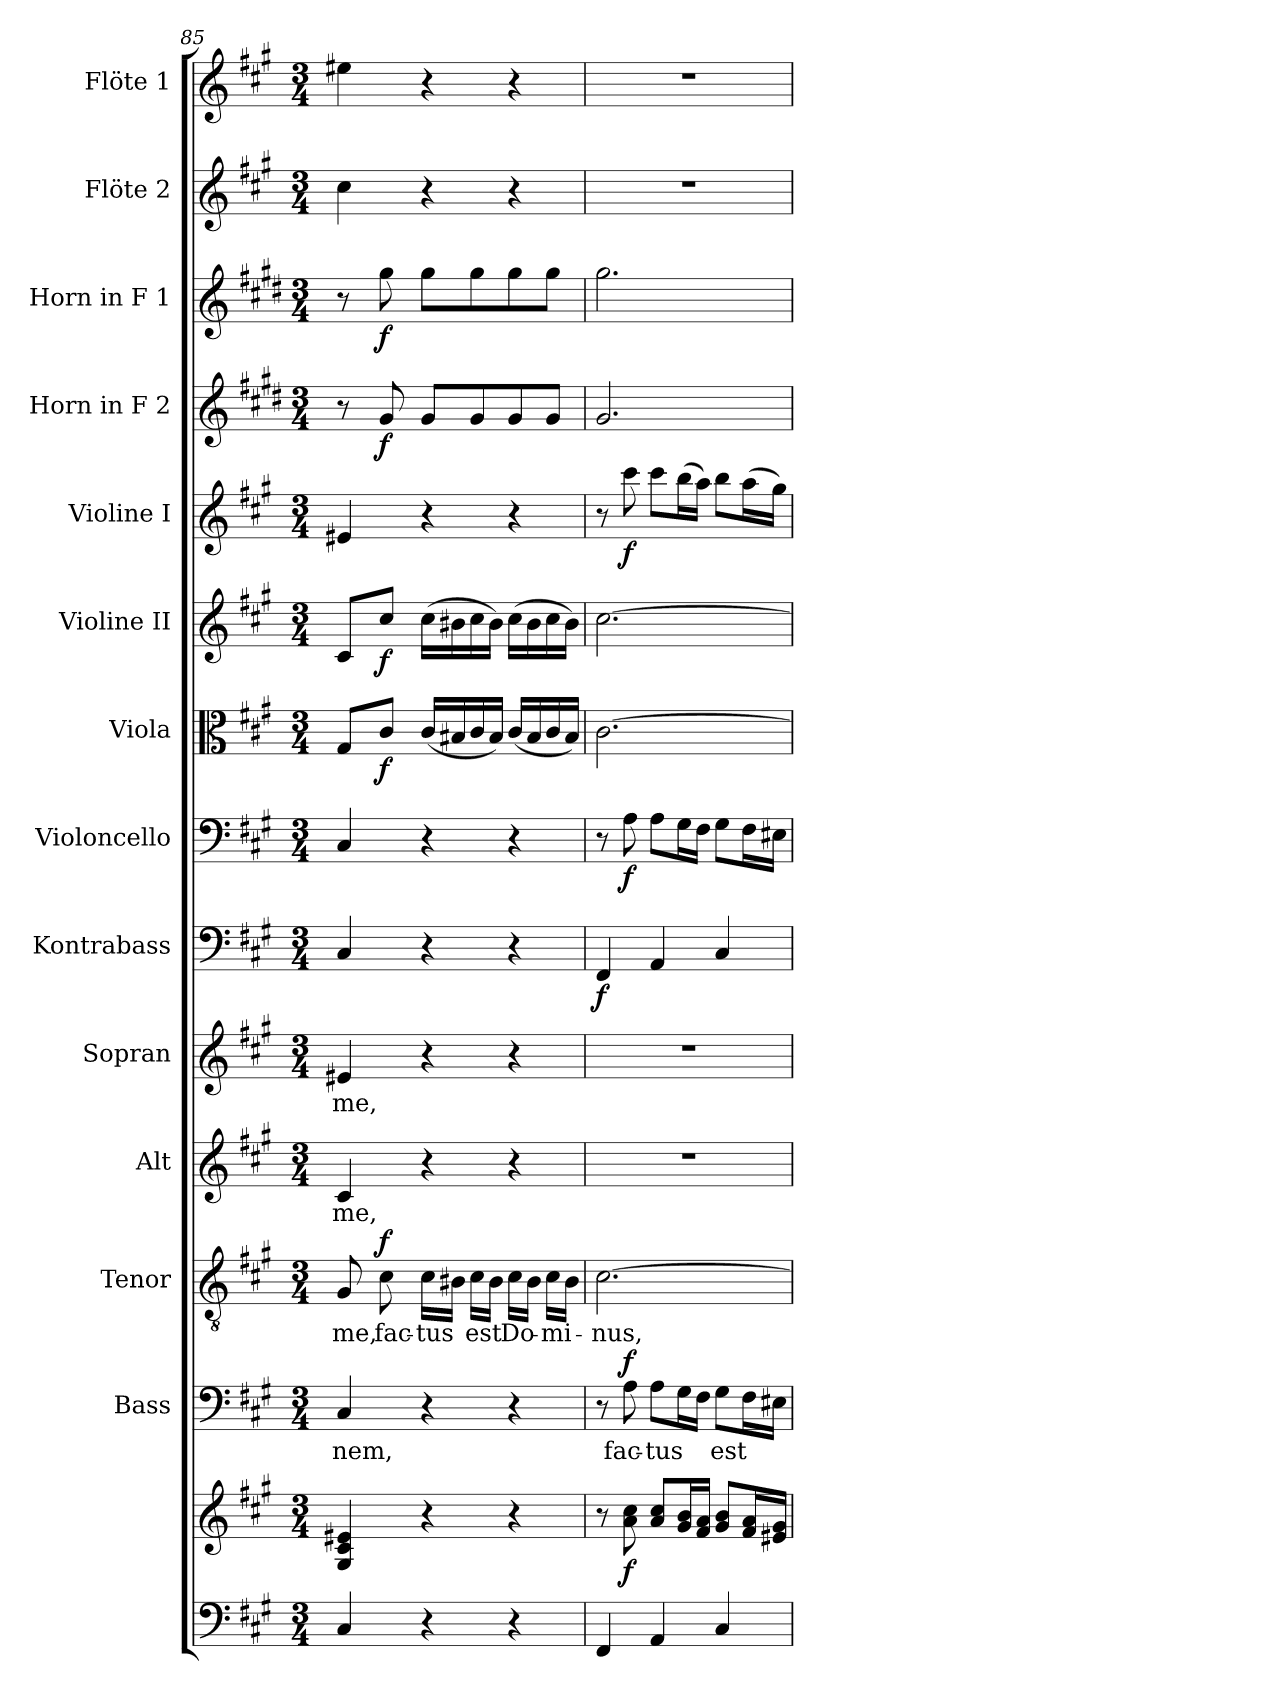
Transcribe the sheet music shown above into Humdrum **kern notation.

**kern	**kern	**dynam	**kern	**text	**dynam	**kern	**text	**dynam	**kern	**text	**kern	**text	**kern	**dynam	**kern	**dynam	**kern	**dynam	**kern	**dynam	**kern	**dynam	**kern	**dynam	**kern	**dynam	**kern	**kern
*part14	*part14	*part14	*part13	*part13	*part13	*part12	*part12	*part12	*part11	*part11	*part10	*part10	*part9	*part9	*part8	*part8	*part7	*part7	*part6	*part6	*part5	*part5	*part4	*part4	*part3	*part3	*part2	*part1
*staff15	*staff14	*staff14/15	*staff13	*staff13	*staff13	*staff12	*staff12	*staff12	*staff11	*staff11	*staff10	*staff10	*staff9	*staff9	*staff8	*staff8	*staff7	*staff7	*staff6	*staff6	*staff5	*staff5	*staff4	*staff4	*staff3	*staff3	*staff2	*staff1
*	*	*	*I"Bass	*	*	*I"Tenor	*	*	*I"Alt	*	*I"Sopran	*	*I"Kontrabass	*	*I"Violoncello	*	*I"Viola	*	*I"Violine II	*	*I"Violine I	*	*I"Horn in F 2	*	*I"Horn in F 1	*	*I"Flöte 2	*I"Flöte 1
*	*	*	*I'B.	*	*	*I'T.	*	*	*I'A.	*	*I'S.	*	*I'Kb.	*	*I'Vc.	*	*I'Vla.	*	*I'Vl. II	*	*I'Vl. I	*	*	*	*	*	*I'Fl. 2	*I'Fl. 1
*clefF4	*clefG2	*	*clefF4	*	*	*clefGv2	*	*	*clefG2	*	*clefG2	*	*clefF4	*	*clefF4	*	*clefC3	*	*clefG2	*	*clefG2	*	*clefG2	*	*clefG2	*	*clefG2	*clefG2
*	*	*	*	*	*	*	*	*	*	*	*	*	*ITrd7c12	*	*	*	*	*	*	*	*	*	*ITrd4c7	*	*ITrd4c7	*	*	*
*k[f#c#g#]	*k[f#c#g#]	*	*k[f#c#g#]	*	*	*k[f#c#g#]	*	*	*k[f#c#g#]	*	*k[f#c#g#]	*	*k[f#c#g#]	*	*k[f#c#g#]	*	*k[f#c#g#]	*	*k[f#c#g#]	*	*k[f#c#g#]	*	*k[f#c#g#]	*	*k[f#c#g#]	*	*k[f#c#g#]	*k[f#c#g#]
*A:	*A:	*	*A:	*	*	*A:	*	*	*A:	*	*A:	*	*A:	*	*A:	*	*A:	*	*A:	*	*A:	*	*A:	*	*A:	*	*A:	*A:
*M3/4	*M3/4	*	*M3/4	*	*	*M3/4	*	*	*M3/4	*	*M3/4	*	*M3/4	*	*M3/4	*	*M3/4	*	*M3/4	*	*M3/4	*	*M3/4	*	*M3/4	*	*M3/4	*M3/4
=85	=85	=85	=85	=85	=85	=85	=85	=85	=85	=85	=85	=85	=85	=85	=85	=85	=85	=85	=85	=85	=85	=85	=85	=85	=85	=85	=85	=85
!	!	!	!	!LO:LY:b	!	!	!LO:LY:b	!	!	!LO:LY:b	!	!LO:LY:b	!	!	!	!	!	!	!	!	!	!	!	!	!	!	!	!
4C#/	4G#/ 4c#/ 4e#X/	.	4C#/	-nem,	.	8G#/	me,	.	4c#/	me,	4e#X/	me,	4CC#/	.	4C#/	.	8G#/L	.	8c#/L	.	4e#X/	.	8r	.	8r	.	4cc#\	4ee#X\
!	!	!	!	!	!	!	!LO:LY:b	!LO:DY:a	!	!	!	!	!	!	!	!	!	!LO:DY:b	!	!LO:DY:b	!	!	!	!LO:DY:b	!	!LO:DY:b	!	!
.	.	.	.	.	.	8c#\	fac-	f	.	.	.	.	.	.	.	.	8c#/J	f	8cc#/J	f	.	.	8c#/	f	8cc#\	f	.	.
!	!	!	!	!	!	!	!LO:LY:b	!	!	!	!	!	!	!	!	!	!	!	!	!	!	!	!	!	!	!	!	!
4r	4r	.	4r	.	.	16c#\LL	-tus	.	4r	.	4r	.	4r	.	4r	.	(<16c#/LL	.	(>16cc#\LL	.	4r	.	8c#/L	.	8cc#\L	.	4r	4r
.	.	.	.	.	.	16B#X\JJ	.	.	.	.	.	.	.	.	.	.	16B#X/	.	16b#X\	.	.	.	.	.	.	.	.	.
!	!	!	!	!	!	!	!LO:LY:b	!	!	!	!	!	!	!	!	!	!	!	!	!	!	!	!	!	!	!	!	!
.	.	.	.	.	.	16c#\LL	est	.	.	.	.	.	.	.	.	.	16c#/	.	16cc#\	.	.	.	8c#/	.	8cc#\	.	.	.
.	.	.	.	.	.	16B#\JJ	.	.	.	.	.	.	.	.	.	.	16B#/JJ)	.	16b#\JJ)	.	.	.	.	.	.	.	.	.
!	!	!	!	!	!	!	!LO:LY:b	!	!	!	!	!	!	!	!	!	!	!	!	!	!	!	!	!	!	!	!	!
4r	4r	.	4r	.	.	16c#\LL	Do-	.	4r	.	4r	.	4r	.	4r	.	(<16c#/LL	.	(>16cc#\LL	.	4r	.	8c#/	.	8cc#\	.	4r	4r
.	.	.	.	.	.	16B#\JJ	.	.	.	.	.	.	.	.	.	.	16B#/	.	16b#\	.	.	.	.	.	.	.	.	.
!	!	!	!	!	!	!	!LO:LY:b	!	!	!	!	!	!	!	!	!	!	!	!	!	!	!	!	!	!	!	!	!
.	.	.	.	.	.	16c#\LL	-mi-	.	.	.	.	.	.	.	.	.	16c#/	.	16cc#\	.	.	.	8c#/J	.	8cc#\J	.	.	.
.	.	.	.	.	.	16B#\JJ	.	.	.	.	.	.	.	.	.	.	16B#/JJ)	.	16b#\JJ)	.	.	.	.	.	.	.	.	.
!!LO:PB:g=z
=86	=86	=86	=86	=86	=86	=86	=86	=86	=86	=86	=86	=86	=86	=86	=86	=86	=86	=86	=86	=86	=86	=86	=86	=86	=86	=86	=86	=86
!	!	!	!	!	!	!	!LO:LY:b	!	!	!	!	!	!	!LO:DY:b	!	!	!	!	!	!	!	!	!	!	!	!	!	!
4FF#/	8r	.	8r	.	.	[2.c#\	-nus,	.	2.r	.	2.r	.	4FFF#/	f	8r	.	[2.c#\	.	[2.cc#\	.	8r	.	2.c#/	.	2.cc#\	.	2.r	2.r
!	!	!LO:DY:b	!	!LO:LY:b	!LO:DY:a	!	!	!	!	!	!	!	!	!	!	!LO:DY:b	!	!	!	!	!	!LO:DY:b	!	!	!	!	!	!
.	8a\ 8cc#\	f	8A\	fac-	f	.	.	.	.	.	.	.	.	.	8A\	f	.	.	.	.	8ccc#\	f	.	.	.	.	.	.
!	!	!	!	!LO:LY:b	!	!	!	!	!	!	!	!	!	!	!	!	!	!	!	!	!	!	!	!	!	!	!	!
4AA/	8a/ 8cc#/L	.	8A\L	-tus	.	.	.	.	.	.	.	.	4AAA/	.	8A\L	.	.	.	.	.	8ccc#\L	.	.	.	.	.	.	.
.	16g#/ 16b/L	.	16G#\L	.	.	.	.	.	.	.	.	.	.	.	16G#\L	.	.	.	.	.	(>16bb\L	.	.	.	.	.	.	.
.	16f#/ 16a/JJ	.	16F#\JJ	.	.	.	.	.	.	.	.	.	.	.	16F#\JJ	.	.	.	.	.	16aa\JJ)	.	.	.	.	.	.	.
!	!	!	!	!LO:LY:b	!	!	!	!	!	!	!	!	!	!	!	!	!	!	!	!	!	!	!	!	!	!	!	!
4C#/	8g#/ 8b/L	.	8G#\L	est	.	.	.	.	.	.	.	.	4CC#/	.	8G#\L	.	.	.	.	.	8bb\L	.	.	.	.	.	.	.
.	16f#/ 16a/L	.	16F#\L	.	.	.	.	.	.	.	.	.	.	.	16F#\L	.	.	.	.	.	(>16aa\L	.	.	.	.	.	.	.
.	16e#X/ 16g#/JJ	.	16E#X\JJ	.	.	.	.	.	.	.	.	.	.	.	16E#X\JJ	.	.	.	.	.	16gg#\JJ)	.	.	.	.	.	.	.
=	=	=	=	=	=	=	=	=	=	=	=	=	=	=	=	=	=	=	=	=	=	=	=	=	=	=	=	=
*-	*-	*-	*-	*-	*-	*-	*-	*-	*-	*-	*-	*-	*-	*-	*-	*-	*-	*-	*-	*-	*-	*-	*-	*-	*-	*-	*-	*-
